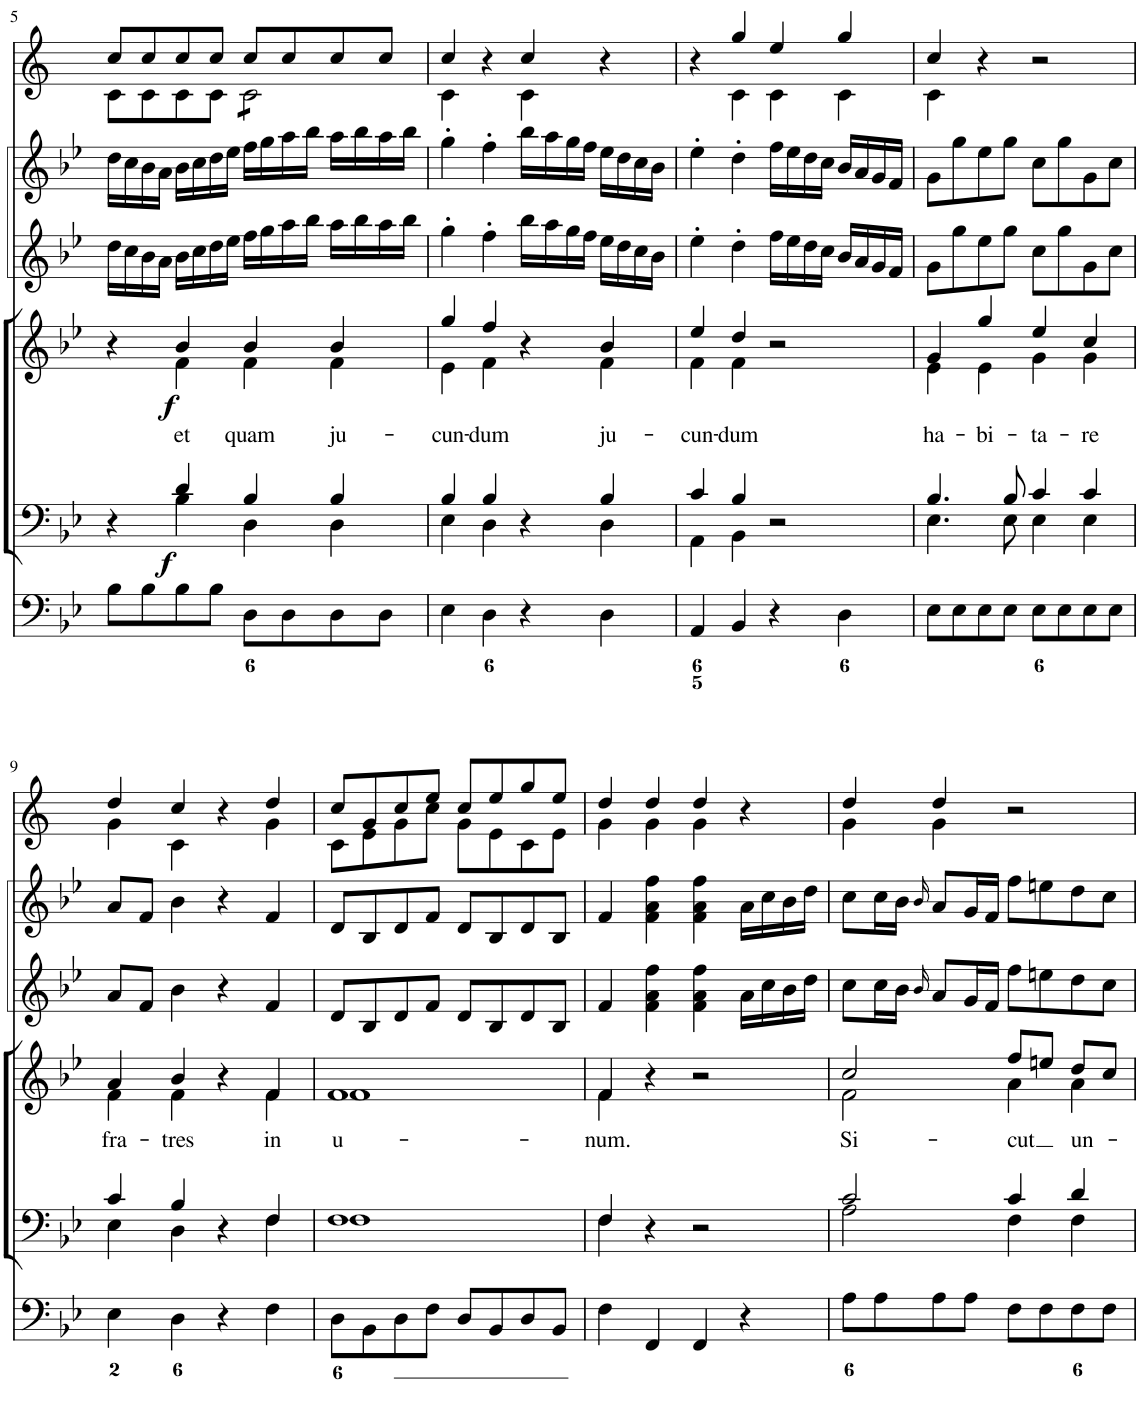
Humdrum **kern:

**kern	**kern	**dynam	**kern	**text	**dynam	**kern	**kern	**kern
*part6	*part5	*part5	*part4	*part4	*part4	*part3	*part2	*part1
*staff6	*staff5	*staff5	*staff4	*staff4	*staff4	*staff3	*staff2	*staff1
*I"Organ	*I"Voice	*	*I"Voice	*	*	*I"Violin	*I"Violini	*I"Clarini in B[b]
*	*	*	*	*	*	*I'Vln	*I'Vln	*
!!LO:PB:g=z
*clefF4	*clefF4	*	*clefG2	*	*	*clefG2	*clefG2	*clefG2
*	*	*	*	*	*	*	*	*Trd1c2
*k[b-e-]	*k[b-e-]	*	*k[b-e-]	*	*	*k[b-e-]	*k[b-e-]	*k[]
*M4/4	*M4/4	*	*M4/4	*	*	*M4/4	*M4/4	*M4/4
*met(c)	*met(c)	*	*met(c)	*	*	*met(c)	*met(c)	*met(c)
=5	=5	=5	=5	=5	=5	=5	=5	=5
*	*^	*	*^	*	*	*	*	*^
8B-\L	4r	4ryy	.	4r	4ryy	.	.	16dd\LL	16dd\LL	8cc/L	8c\L
.	.	.	.	.	.	.	.	16cc\	16cc\	.	.
8B-\	.	.	.	.	.	.	.	16b-\	16b-\	8cc/	8c\
.	.	.	.	.	.	.	.	16a\JJ	16a\JJ	.	.
!	!	!	!LO:DY:b	!	!	!LO:LY:b	!LO:DY:b	!	!	!	!
8B-\	4d/	4B-\	f	4b-/	4f\	et	f	16b-\LL	16b-\LL	8cc/	8c\
.	.	.	.	.	.	.	.	16cc\	16cc\	.	.
8B-\J	.	.	.	.	.	.	.	16dd\	16dd\	8cc/J	8c\J
.	.	.	.	.	.	.	.	16ee-\JJ	16ee-\JJ	.	.
!	!	!	!	!	!	!LO:LY:b	!	!	!	!	!
*	*	*	*	*	*	*	*	*	*	*tremolo	*
8D\L	4B-/	4D\	.	4b-/	4f\	quam	.	16ff\LL	16ff\LL	8cc/L	8c\L
.	.	.	.	.	.	.	.	16gg\	16gg\	.	.
8D\	.	.	.	.	.	.	.	16aa\	16aa\	8cc/	8c\
.	.	.	.	.	.	.	.	16bb-\JJ	16bb-\JJ	.	.
!	!	!	!	!	!	!LO:LY:b	!	!	!	!	!
8D\	4B-/	4D\	.	4b-/	4f\	ju-	.	16aa\LL	16aa\LL	8cc/	8c\
.	.	.	.	.	.	.	.	16bb-\	16bb-\	.	.
8D\J	.	.	.	.	.	.	.	16aa\	16aa\	8cc/J	8c\J
*	*	*	*	*	*	*	*	*	*	*Xtremolo	*
.	.	.	.	.	.	.	.	16bb-\JJ	16bb-\JJ	.	.
=6	=6	=6	=6	=6	=6	=6	=6	=6	=6	=6	=6
!	!	!	!	!	!	!LO:LY:b	!	!	!	!	!
4E-\	4B-/	4E-\	.	4gg/	4e-\	-cun-	.	4gg'\	4gg'\	4cc/	4c\
!	!	!	!	!	!	!LO:LY:b	!	!	!	!	!
4D\	4B-/	4D\	.	4ff/	4f\	-dum	.	4ff'\	4ff'\	4r	4ryy
4r	4r	4ryy	.	4r	4ryy	.	.	16bb-\LL	16bb-\LL	4cc/	4c\
.	.	.	.	.	.	.	.	16aa\	16aa\	.	.
.	.	.	.	.	.	.	.	16gg\	16gg\	.	.
.	.	.	.	.	.	.	.	16ff\JJ	16ff\JJ	.	.
!	!	!	!	!	!	!LO:LY:b	!	!	!	!	!
4D\	4B-/	4D\	.	4b-/	4f\	ju-	.	16ee-\LL	16ee-\LL	4r	4ryy
.	.	.	.	.	.	.	.	16dd\	16dd\	.	.
.	.	.	.	.	.	.	.	16cc\	16cc\	.	.
.	.	.	.	.	.	.	.	16b-\JJ	16b-\JJ	.	.
=7	=7	=7	=7	=7	=7	=7	=7	=7	=7	=7	=7
!	!	!	!	!	!	!LO:LY:b	!	!	!	!	!
4AA/	4c/	4AA\	.	4ee-/	4f\	-cun-	.	4ee-'\	4ee-'\	4r	4ryy
!	!	!	!	!	!	!LO:LY:b	!	!	!	!	!
4BB-/	4B-/	4BB-\	.	4dd/	4f\	-dum	.	4dd'\	4dd'\	4gg/	4c\
4r	2r	2ryy	.	2r	2ryy	.	.	16ff\LL	16ff\LL	4ee/	4c\
.	.	.	.	.	.	.	.	16ee-\	16ee-\	.	.
.	.	.	.	.	.	.	.	16dd\	16dd\	.	.
.	.	.	.	.	.	.	.	16cc\JJ	16cc\JJ	.	.
4D\	.	.	.	.	.	.	.	16b-/LL	16b-/LL	4gg/	4c\
.	.	.	.	.	.	.	.	16a/	16a/	.	.
.	.	.	.	.	.	.	.	16g/	16g/	.	.
.	.	.	.	.	.	.	.	16f/JJ	16f/JJ	.	.
=8	=8	=8	=8	=8	=8	=8	=8	=8	=8	=8	=8
!	!	!	!	!	!	!LO:LY:b	!	!	!	!	!
8E-\L	4.B-/	4.E-\	.	4g/	4e-\	ha-	.	8g\L	8g\L	4cc/	4c\
8E-\	.	.	.	.	.	.	.	8gg\	8gg\	.	.
!	!	!	!	!	!	!LO:LY:b	!	!	!	!	!
8E-\	.	.	.	4gg/	4e-\	-bi-	.	8ee-\	8ee-\	4r	2.ryy
8E-\J	8B-/	8E-\	.	.	.	.	.	8gg\J	8gg\J	.	.
!	!	!	!	!	!	!LO:LY:b	!	!	!	!	!
8E-\L	4c/	4E-\	.	4ee-/	4g\	-ta-	.	8cc\L	8cc\L	2r	.
8E-\	.	.	.	.	.	.	.	8gg\	8gg\	.	.
!	!	!	!	!	!	!LO:LY:b	!	!	!	!	!
8E-\	4c/	4E-\	.	4cc/	4g\	-re	.	8g\	8g\	.	.
8E-\J	.	.	.	.	.	.	.	8cc\J	8cc\J	.	.
!!LO:LB:g=z	!!
=9	=9	=9	=9	=9	=9	=9	=9	=9	=9	=9	=9
!	!	!	!	!	!	!LO:LY:b	!	!	!	!	!
4E-\	4c/	4E-\	.	4a/	4f\	fra-	.	8a/L	8a/L	4dd/	4g\
.	.	.	.	.	.	.	.	8f/J	8f/J	.	.
!	!	!	!	!	!	!LO:LY:b	!	!	!	!	!
4D\	4B-/	4D\	.	4b-/	4f\	-tres	.	4b-\	4b-\	4cc/	4c\
4r	4r	4ryy	.	4r	4ryy	.	.	4r	4r	4r	4ryy
!	!	!	!	!	!	!LO:LY:b	!	!	!	!	!
4F\	4F/	4F\	.	4f/	4f\	in	.	4f/	4f/	4dd/	4g\
=10	=10	=10	=10	=10	=10	=10	=10	=10	=10	=10	=10
!	!	!	!	!	!	!LO:LY:b	!	!	!	!	!
8D\L	1F	1F	.	1f	1f	u-	.	8d/L	8d/L	8cc/L	8c\L
8BB-\	.	.	.	.	.	.	.	8B-/	8B-/	8g/	8e\
8D\	.	.	.	.	.	.	.	8d/	8d/	8cc/	8g\
8F\J	.	.	.	.	.	.	.	8f/J	8f/J	8ee/J	8cc\J
8D/L	.	.	.	.	.	.	.	8d/L	8d/L	8cc/L	8g\L
8BB-/	.	.	.	.	.	.	.	8B-/	8B-/	8ee/	8e\
8D/	.	.	.	.	.	.	.	8d/	8d/	8gg/	8c\
8BB-/J	.	.	.	.	.	.	.	8B-/J	8B-/J	8ee/J	8e\J
=11	=11	=11	=11	=11	=11	=11	=11	=11	=11	=11	=11
!	!	!	!	!	!	!LO:LY:b	!	!	!	!	!
4F\	4F/	4F\	.	4f/	4f\	-num.	.	4f/	4f/	4dd/	4g\
4FF/	4r	2.ryy	.	4r	2.ryy	.	.	4f\ 4a\ 4ff\	4f\ 4a\ 4ff\	4dd/	4g\
4FF/	2r	.	.	2r	.	.	.	4f\ 4a\ 4ff\	4f\ 4a\ 4ff\	4dd/	4g\
4r	.	.	.	.	.	.	.	16a\LL	16a\LL	4r	4ryy
.	.	.	.	.	.	.	.	16cc\	16cc\	.	.
.	.	.	.	.	.	.	.	16b-\	16b-\	.	.
.	.	.	.	.	.	.	.	16dd\JJ	16dd\JJ	.	.
=12	=12	=12	=12	=12	=12	=12	=12	=12	=12	=12	=12
!	!	!	!	!	!	!LO:LY:b	!	!	!	!	!
8A\L	2c/	2A\	.	2cc/	2f\	Si-	.	8cc\L	8cc\L	4dd/	4g\
8A\	.	.	.	.	.	.	.	16cc\L	16cc\L	.	.
.	.	.	.	.	.	.	.	16b-\JJ	16b-\JJ	.	.
.	.	.	.	.	.	.	.	16qb-/	16qb-/	.	.
8A\	.	.	.	.	.	.	.	8a/L	8a/L	4dd/	4g\
8A\J	.	.	.	.	.	.	.	16g/L	16g/L	.	.
.	.	.	.	.	.	.	.	16f/JJ	16f/JJ	.	.
!	!	!	!	!	!	!LO:LY:b	!	!	!	!	!
8F\L	4c/	4F\	.	8ff/L	4a\	-cut	.	8ff\L	8ff\L	2r	2ryy
8F\	.	.	.	8een/J	.	.	.	8een\	8een\	.	.
!	!	!	!	!	!	!LO:LY:b	!	!	!	!	!
8F\	4d/	4F\	.	8dd/L	4a\	un-	.	8dd\	8dd\	.	.
8F\J	.	.	.	8cc/J	.	.	.	8cc\J	8cc\J	.	.
*	*v	*v	*	*	*	*	*	*	*	*v	*v
*	*	*	*v	*v	*	*	*	*	*
=	=	=	=	=	=	=	=	=
*-	*-	*-	*-	*-	*-	*-	*-	*-
